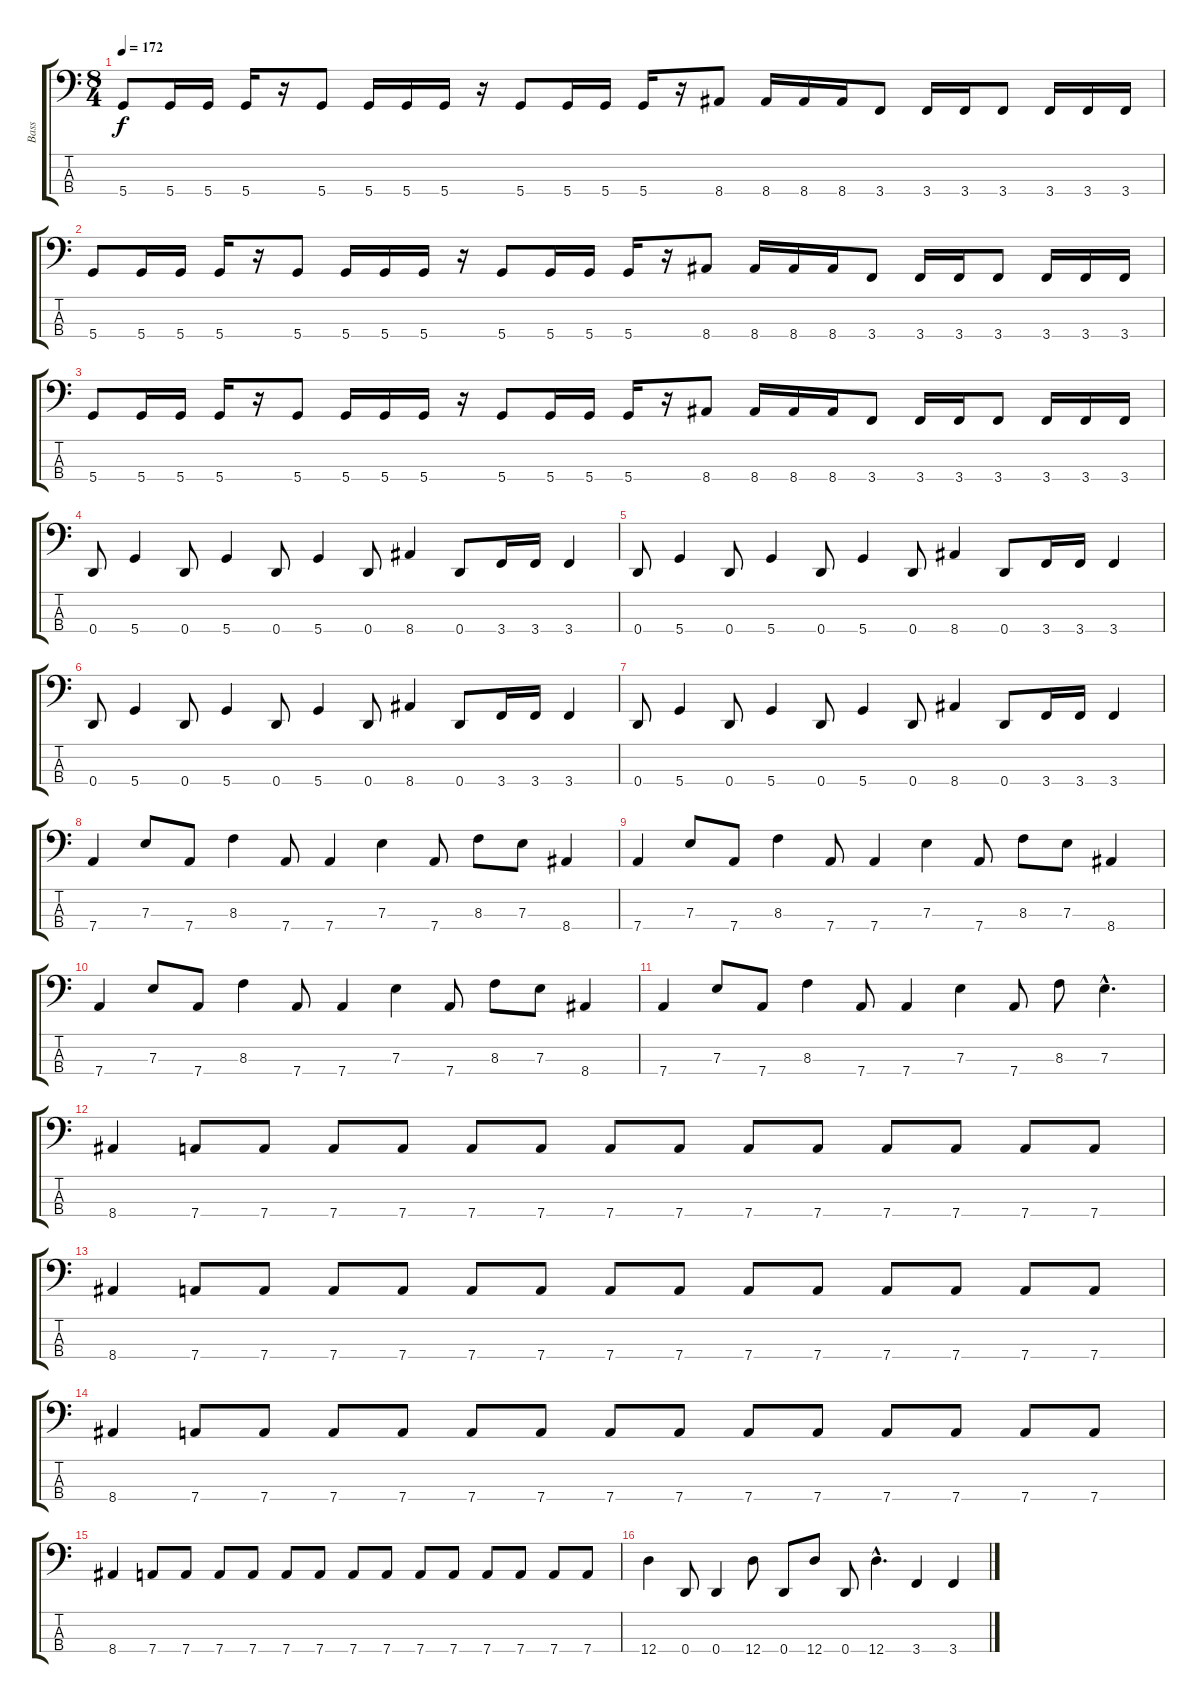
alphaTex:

\track ("Bass" "Bass") {instrument electricbasspick}
\staff {score tabs}
\tuning (G2 D2 A1 D1) {hide}
\ts (8 4)
\tempo 172
\clef f4
\ks c
5.4.8{dy f} 5.4.16 5.4.16 5.4.16 r.16 5.4.8 5.4.16 5.4.16 5.4.16 r.16 5.4.8 5.4.16 5.4.16 5.4.16 r.16 8.4.8 8.4.16 8.4.16 8.4.16 3.4.8 3.4.16 3.4.16 3.4.8 3.4.16 3.4.16 3.4.16 |
5.4.8 5.4.16 5.4.16 5.4.16 r.16 5.4.8 5.4.16 5.4.16 5.4.16 r.16 5.4.8 5.4.16 5.4.16 5.4.16 r.16 8.4.8 8.4.16 8.4.16 8.4.16 3.4.8 3.4.16 3.4.16 3.4.8 3.4.16 3.4.16 3.4.16 |
5.4.8 5.4.16 5.4.16 5.4.16 r.16 5.4.8 5.4.16 5.4.16 5.4.16 r.16 5.4.8 5.4.16 5.4.16 5.4.16 r.16 8.4.8 8.4.16 8.4.16 8.4.16 3.4.8 3.4.16 3.4.16 3.4.8 3.4.16 3.4.16 3.4.16 |
0.4.8 5.4.4 0.4.8 5.4.4 0.4.8 5.4.4 0.4.8 8.4.4 0.4.8 3.4.16 3.4.16 3.4.4 |
0.4.8 5.4.4 0.4.8 5.4.4 0.4.8 5.4.4 0.4.8 8.4.4 0.4.8 3.4.16 3.4.16 3.4.4 |
0.4.8 5.4.4 0.4.8 5.4.4 0.4.8 5.4.4 0.4.8 8.4.4 0.4.8 3.4.16 3.4.16 3.4.4 |
0.4.8 5.4.4 0.4.8 5.4.4 0.4.8 5.4.4 0.4.8 8.4.4 0.4.8 3.4.16 3.4.16 3.4.4 |
7.4.4 7.3.8 7.4.8 8.3.4 7.4.8 7.4.4 7.3.4 7.4.8 8.3.8 7.3.8 8.4.4 |
7.4.4 7.3.8 7.4.8 8.3.4 7.4.8 7.4.4 7.3.4 7.4.8 8.3.8 7.3.8 8.4.4 |
7.4.4 7.3.8 7.4.8 8.3.4 7.4.8 7.4.4 7.3.4 7.4.8 8.3.8 7.3.8 8.4.4 |
7.4.4 7.3.8 7.4.8 8.3.4 7.4.8 7.4.4 7.3.4 7.4.8 8.3.8 7.3{hac}.4{d} |
8.4.4 7.4.8 7.4.8 7.4.8 7.4.8 7.4.8 7.4.8 7.4.8 7.4.8 7.4.8 7.4.8 7.4.8 7.4.8 7.4.8 7.4.8 |
8.4.4 7.4.8 7.4.8 7.4.8 7.4.8 7.4.8 7.4.8 7.4.8 7.4.8 7.4.8 7.4.8 7.4.8 7.4.8 7.4.8 7.4.8 |
8.4.4 7.4.8 7.4.8 7.4.8 7.4.8 7.4.8 7.4.8 7.4.8 7.4.8 7.4.8 7.4.8 7.4.8 7.4.8 7.4.8 7.4.8 |
8.4.4 7.4.8 7.4.8 7.4.8 7.4.8 7.4.8 7.4.8 7.4.8 7.4.8 7.4.8 7.4.8 7.4.8 7.4.8 7.4.8 7.4.8 |
12.4.4 0.4.8 0.4.4 12.4.8 0.4.8 12.4.8 0.4.8 12.4{hac}.4{d} 3.4.4 3.4.4
